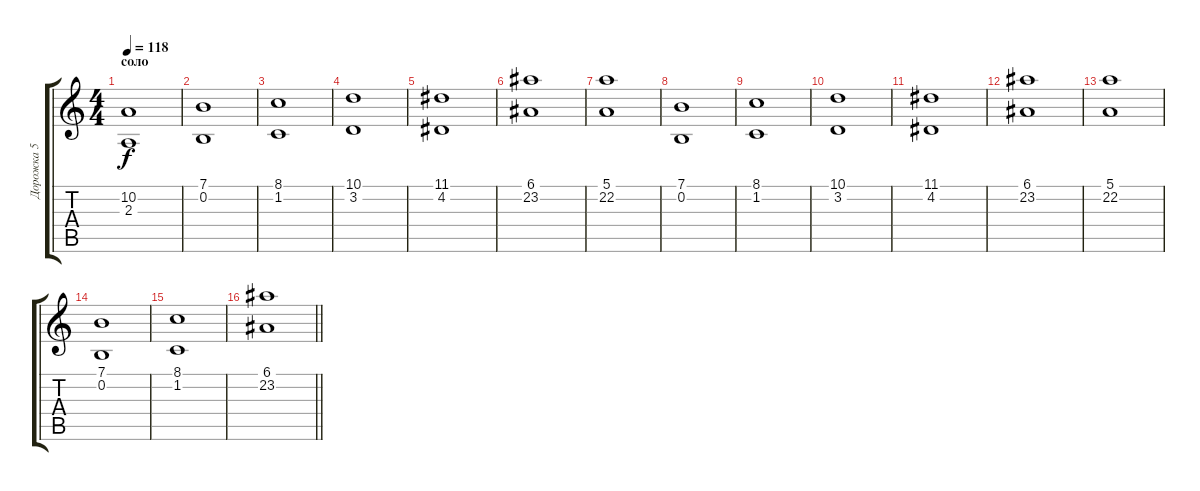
\track ("Дорожка 5" "Дорожка 5") {instrument stringensemble1}
\staff {score tabs}
\tuning (E4 B3 G3 D3 A2 E2) {hide}
\ts (4 4)
\section ("" "соло")
\tempo 118
\clef g2
\ks c
(10.2 2.3).1{dy f volume 13} |
(7.1 0.2).1 |
(8.1 1.2).1 |
(10.1 3.2).1 |
(11.1 4.2).1 |
(6.1 23.2).1 |
(5.1 22.2).1 |
(7.1 0.2).1 |
(8.1 1.2).1 |
(10.1 3.2).1 |
(11.1 4.2).1 |
(6.1 23.2).1 |
(5.1 22.2).1 |
(7.1 0.2).1 |
(8.1 1.2).1 |
\barLineRight lightlight
(6.1 23.2).1
